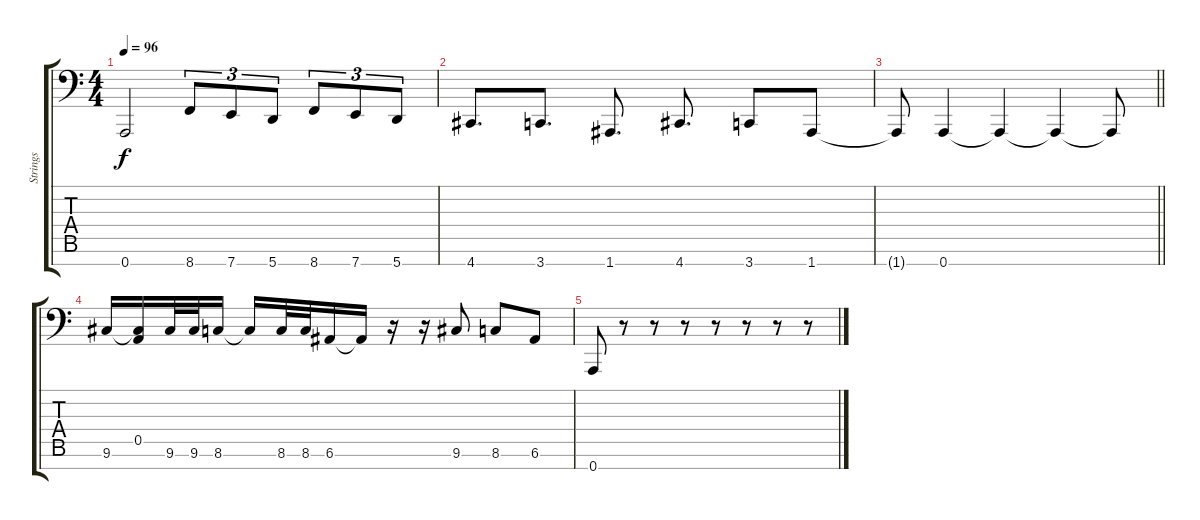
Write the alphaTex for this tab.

\track ("Strings" "Strings") {instrument tremolostrings}
\staff {score tabs}
\tuning (E4 B3 G3 D3 A2 E2 A1) {hide}
\ts (4 4)
\tempo 96
\clef f4
\ks c
0.7{t}.2{dy f} 8.7.8{tu (3 2)} 7.7.8{tu (3 2)} 5.7.8{tu (3 2)} 8.7.8{tu (3 2)} 7.7.8{tu (3 2)} 5.7.8{tu (3 2)} |
4.7.8{d} 3.7.8{d} 1.7.8{d} 4.7.8{d} 3.7.8 1.7.8 |
\barLineRight lightlight
1.7{t}.8 0.7.4 0.7{t}.4 0.7{t}.4 0.7{t}.8 |
9.6.16 (0.5 9.6{t}).16 9.6.32 9.6.32 8.6.16 8.6{t}.16 8.6.32 8.6.32 6.6.16 6.6{t}.16 r.16 r.16 9.6.8 8.6.8 6.6.8 |
0.7.8 r.8 r.8 r.8 r.8 r.8 r.8 r.8
